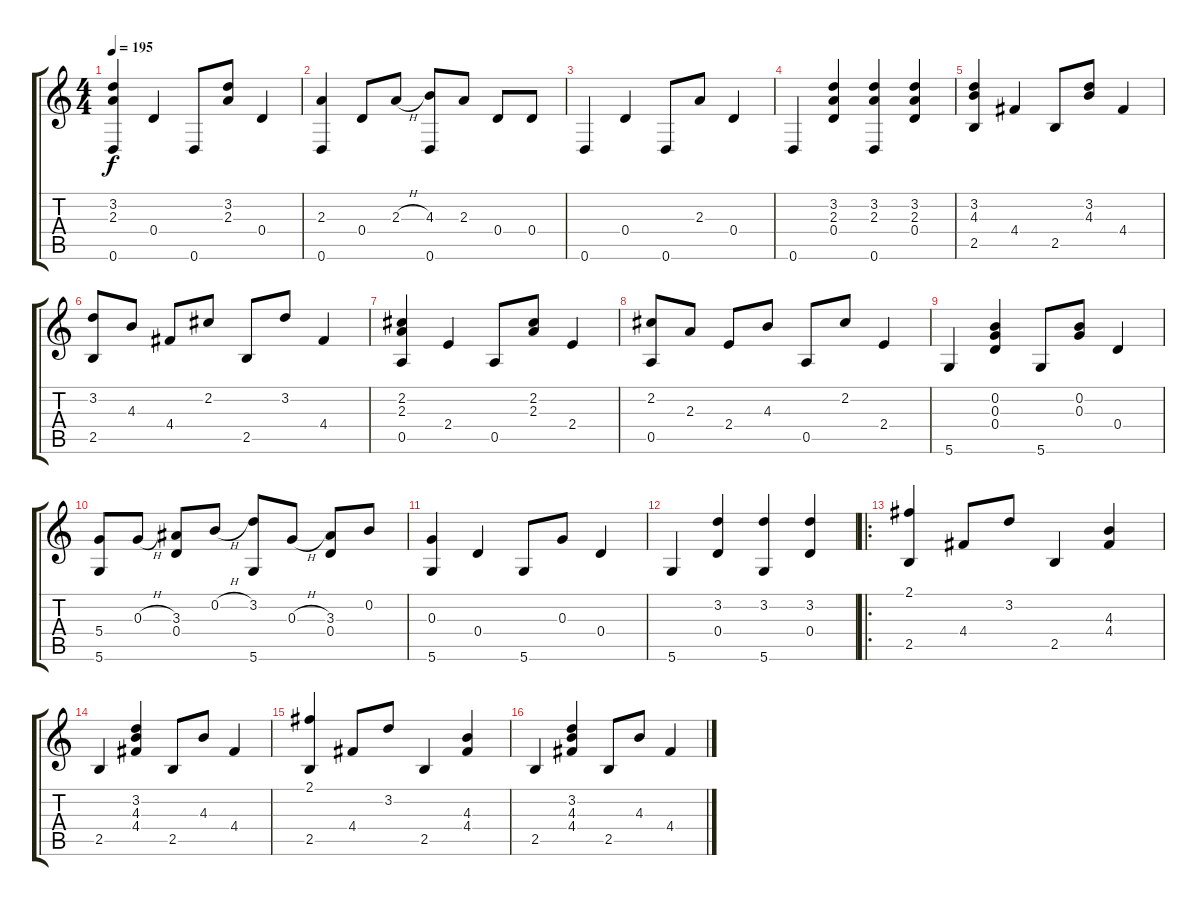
\track "" {instrument acousticguitarnylon}
\staff {score tabs}
\tuning (E4 B3 G3 D3 A2 D2) {hide}
\ts (4 4)
\tempo 195
\clef g2
\ks c
(3.2 2.3 0.6).4{dy f} 0.4.4 0.6.8 (3.2 2.3).8 0.4.4 |
(2.3 0.6).4 0.4.8 2.3{h}.8 (4.3 0.6).8 2.3.8 0.4.8 0.4.8 |
0.6.4 0.4.4 0.6.8 2.3.8 0.4.4 |
0.6.4 (3.2 2.3 0.4).4 (3.2 2.3 0.6).4 (3.2 2.3 0.4).4 |
(3.2 4.3 2.5).4 4.4.4 2.5.8 (3.2 4.3).8 4.4.4 |
(3.2 2.5).8 4.3.8 4.4.8 2.2.8 2.5.8 3.2.8 4.4.4 |
(2.2 2.3 0.5).4 2.4.4 0.5.8 (2.2 2.3).8 2.4.4 |
(2.2 0.5).8 2.3.8 2.4.8 4.3.8 0.5.8 2.2.8 2.4.4 |
5.6.4 (0.2 0.3 0.4).4 5.6.8 (0.2 0.3).8 0.4.4 |
(5.4 5.6).8 0.3{h}.8 (3.3 0.4).8 0.2{h}.8 (3.2 5.6).8 0.3{h}.8 (3.3 0.4).8 0.2.8 |
(0.3 5.6).4 0.4.4 5.6.8 0.3.8 0.4.4 |
5.6.4 (3.2 0.4).4 (3.2 5.6).4 (3.2 0.4).4 |
\ro
(2.1 2.5).4 4.4.8 3.2.8 2.5.4 (4.3 4.4).4 |
2.5.4 (3.2 4.3 4.4).4 2.5.8 4.3.8 4.4.4 |
(2.1 2.5).4 4.4.8 3.2.8 2.5.4 (4.3 4.4).4 |
2.5.4 (3.2 4.3 4.4).4 2.5.8 4.3.8 4.4.4
